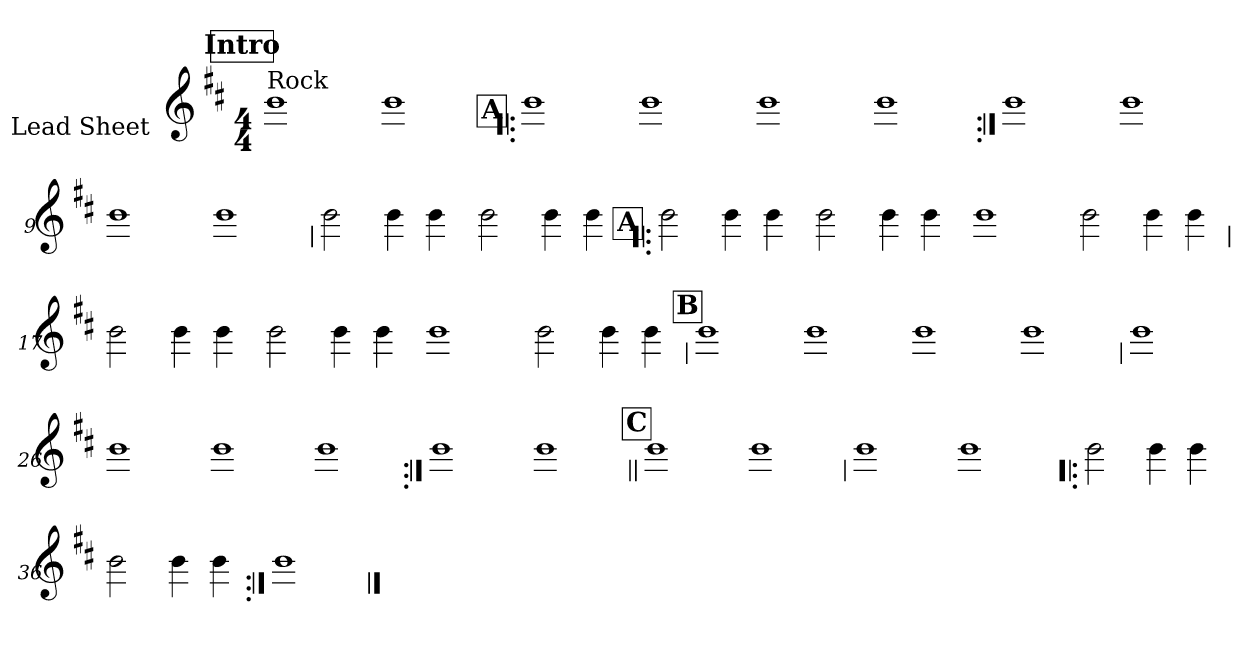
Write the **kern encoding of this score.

**kern
*part1
*staff1
*I"Lead Sheet
*stria0
*clefG2
*k[f#c#]
*D:
*M4/4
*MM68
!!LO:REH:place=s1:a:t=Intro
=1||
!LO:TX:a:t=Rock
1b
=2-
1b
!!LO:LB:g=z
!!LO:REH:place=s1:a:t=A
=3!|:
1b
=4-
1b
=5-
1b
=6-
1b
!!LO:LB:g=z
=7:|!
1b
=8-
1b
=9-
1b
=10-
1b
!!LO:LB:g=z
=11
2b
4b
4b
=12-
2b
4b
4b
!!LO:LB:g=z
!!LO:REH:place=s1:a:t=A
=13!|:
2b
4b
4b
=14-
2b
4b
4b
=15-
1b
=16-
2b
4b
4b
!!LO:LB:g=z
=17
2b
4b
4b
=18-
2b
4b
4b
=19-
1b
=20-
2b
4b
4b
!!LO:LB:g=z
!!LO:REH:place=s1:a:t=B
=21
1b
=22-
1b
=23-
1b
=24-
1b
!!LO:LB:g=z
=25
1b
=26-
1b
=27-
1b
=28-
1b
!!LO:LB:g=z
=29:|!
1b
=30-
1b
!!LO:REH:place=s1:a:t=C
=31||
1b
=32-
1b
!!LO:LB:g=z
=33
1b
=34-
1b
=35!|:
2b
4b
4b
=36-
2b
4b
4b
!!LO:LB:g=z
=37:|!
1b
==
*-
